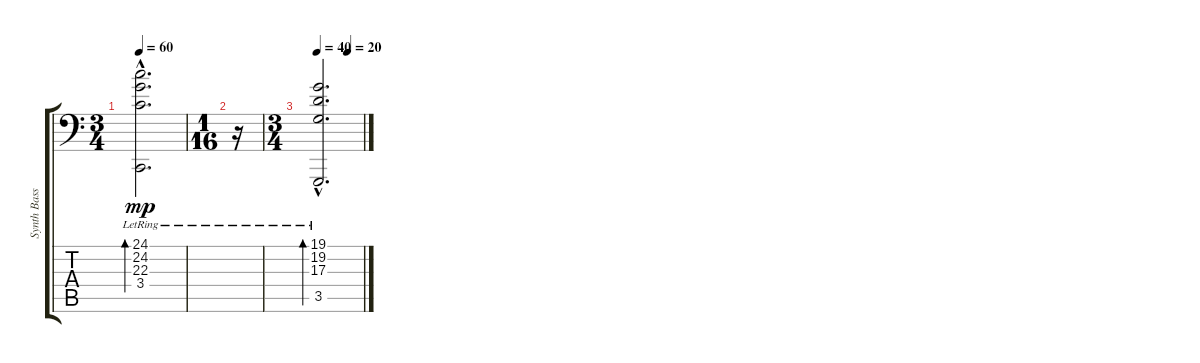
\track ("Synth Bass" "Synth Bass") {instrument lead2sawtooth}
\staff {score tabs}
\tuning (C3 G2 D2 A1 E1 B0) {hide}
\ts (3 4)
\tempo 60
\clef f4
\ks c
(24.1{hac lr} 24.2{hac lr} 22.3{hac} 3.4{hac lr}).2{d bd 240 dy mp} |
\ts (1 16)
r.16 |
\ts (3 4)
\tempo (20 0.6666666666666666)
\tempo 40
(19.1{hac lr} 19.2{hac lr} 17.3{hac} 3.5{hac lr}).2{d bd 480}
